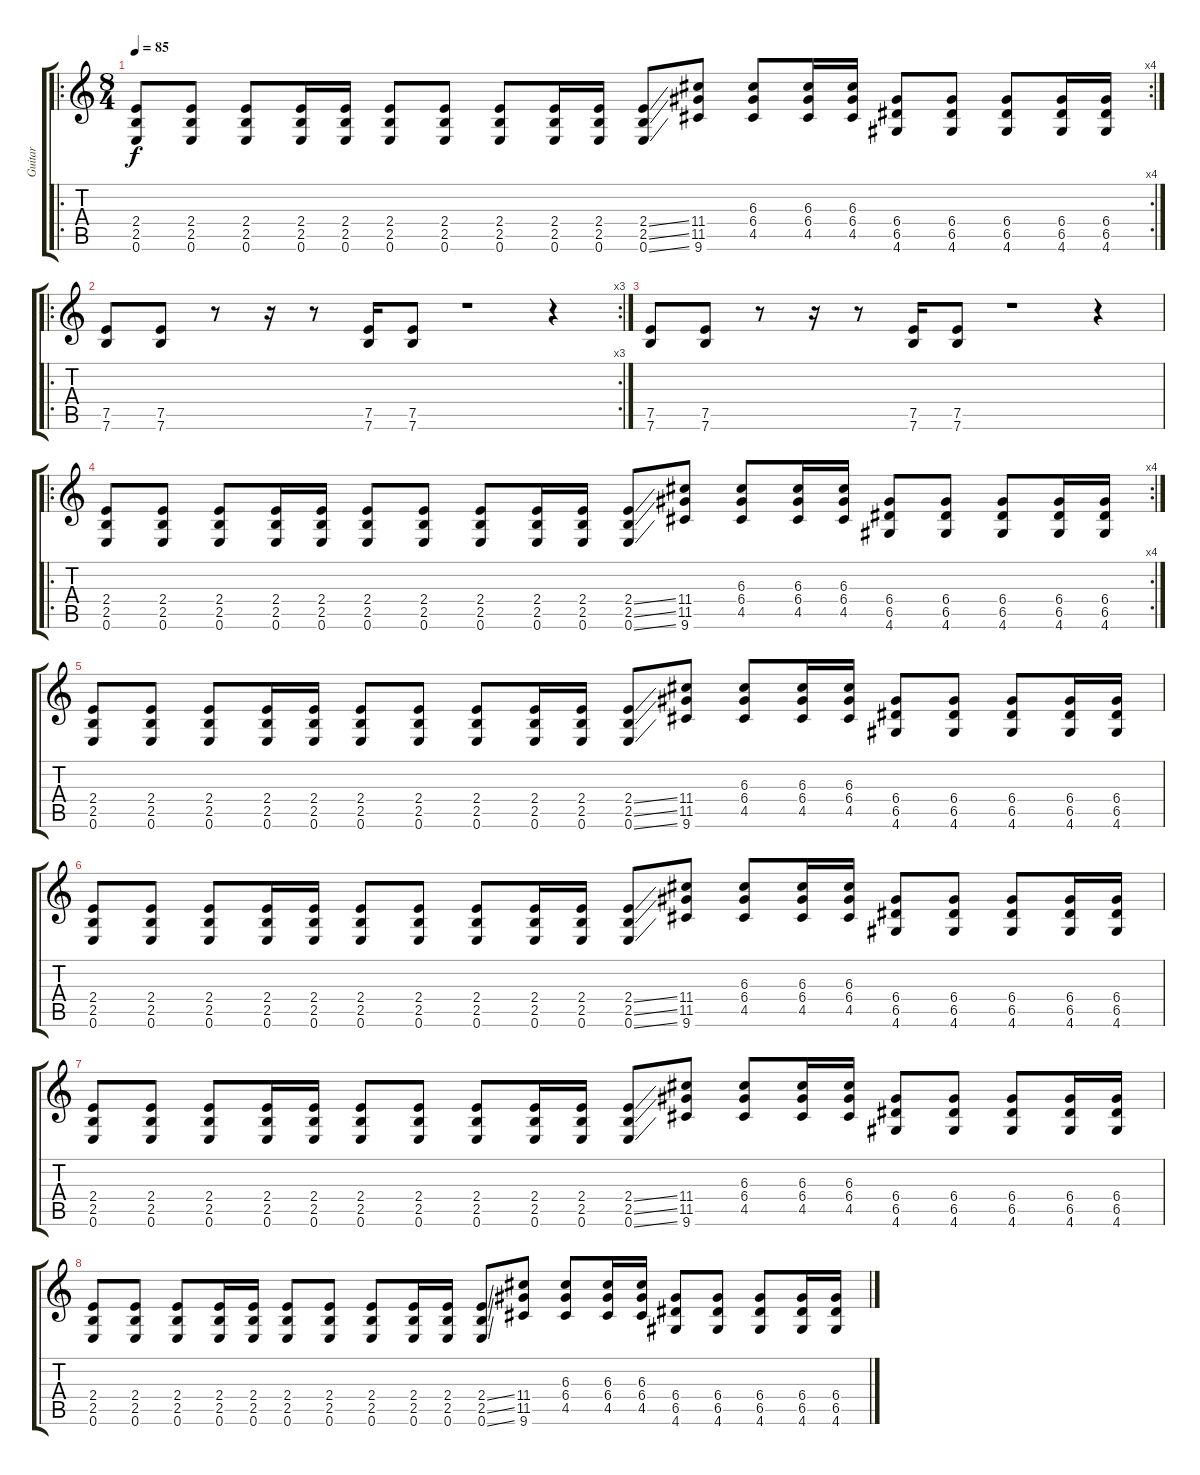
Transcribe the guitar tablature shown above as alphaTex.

\track ("Guitar" "Guitar") {instrument distortionguitar}
\staff {score tabs}
\tuning (E4 B3 G3 D3 A2 E2) {hide}
\ro
\rc 4
\ts (8 4)
\tempo 85
\clef g2
\ks c
(2.4 2.5 0.6).8{dy f} (2.4 2.5 0.6).8 (2.4 2.5 0.6).8 (2.4 2.5 0.6).16 (2.4 2.5 0.6).16 (2.4 2.5 0.6).8 (2.4 2.5 0.6).8 (2.4 2.5 0.6).8 (2.4 2.5 0.6).16 (2.4 2.5 0.6).16 (2.4{ss} 2.5{ss} 0.6{ss}).8 (11.4 11.5 9.6).8 (6.3 6.4 4.5).8 (6.3 6.4 4.5).16 (6.3 6.4 4.5).16 (6.4 6.5 4.6).8 (6.4 6.5 4.6).8 (6.4 6.5 4.6).8 (6.4 6.5 4.6).16 (6.4 6.5 4.6).16 |
\ro
\rc 3
(7.5 7.6).8{volume 16} (7.5 7.6).8 r.8 r.16 r.8 (7.5 7.6).16 (7.5 7.6).8 r.1 r.4 |
(7.5 7.6).8 (7.5 7.6).8 r.8 r.16 r.8 (7.5 7.6).16 (7.5 7.6).8 r.1 r.4 |
\ro
\rc 4
(2.4 2.5 0.6).8{volume 13} (2.4 2.5 0.6).8 (2.4 2.5 0.6).8 (2.4 2.5 0.6).16 (2.4 2.5 0.6).16 (2.4 2.5 0.6).8 (2.4 2.5 0.6).8 (2.4 2.5 0.6).8 (2.4 2.5 0.6).16 (2.4 2.5 0.6).16 (2.4{ss} 2.5{ss} 0.6{ss}).8 (11.4 11.5 9.6).8 (6.3 6.4 4.5).8 (6.3 6.4 4.5).16 (6.3 6.4 4.5).16 (6.4 6.5 4.6).8 (6.4 6.5 4.6).8 (6.4 6.5 4.6).8 (6.4 6.5 4.6).16 (6.4 6.5 4.6).16 |
(2.4 2.5 0.6).8 (2.4 2.5 0.6).8 (2.4 2.5 0.6).8 (2.4 2.5 0.6).16 (2.4 2.5 0.6).16 (2.4 2.5 0.6).8 (2.4 2.5 0.6).8 (2.4 2.5 0.6).8 (2.4 2.5 0.6).16 (2.4 2.5 0.6).16 (2.4{ss} 2.5{ss} 0.6{ss}).8 (11.4 11.5 9.6).8 (6.3 6.4 4.5).8 (6.3 6.4 4.5).16 (6.3 6.4 4.5).16 (6.4 6.5 4.6).8 (6.4 6.5 4.6).8 (6.4 6.5 4.6).8 (6.4 6.5 4.6).16 (6.4 6.5 4.6).16 |
(2.4 2.5 0.6).8 (2.4 2.5 0.6).8 (2.4 2.5 0.6).8 (2.4 2.5 0.6).16 (2.4 2.5 0.6).16 (2.4 2.5 0.6).8 (2.4 2.5 0.6).8 (2.4 2.5 0.6).8 (2.4 2.5 0.6).16 (2.4 2.5 0.6).16 (2.4{ss} 2.5{ss} 0.6{ss}).8 (11.4 11.5 9.6).8 (6.3 6.4 4.5).8 (6.3 6.4 4.5).16 (6.3 6.4 4.5).16 (6.4 6.5 4.6).8 (6.4 6.5 4.6).8 (6.4 6.5 4.6).8 (6.4 6.5 4.6).16 (6.4 6.5 4.6).16 |
(2.4 2.5 0.6).8 (2.4 2.5 0.6).8 (2.4 2.5 0.6).8 (2.4 2.5 0.6).16 (2.4 2.5 0.6).16 (2.4 2.5 0.6).8 (2.4 2.5 0.6).8 (2.4 2.5 0.6).8 (2.4 2.5 0.6).16 (2.4 2.5 0.6).16 (2.4{ss} 2.5{ss} 0.6{ss}).8 (11.4 11.5 9.6).8 (6.3 6.4 4.5).8 (6.3 6.4 4.5).16 (6.3 6.4 4.5).16 (6.4 6.5 4.6).8 (6.4 6.5 4.6).8 (6.4 6.5 4.6).8 (6.4 6.5 4.6).16 (6.4 6.5 4.6).16 |
(2.4 2.5 0.6).8 (2.4 2.5 0.6).8 (2.4 2.5 0.6).8 (2.4 2.5 0.6).16 (2.4 2.5 0.6).16 (2.4 2.5 0.6).8 (2.4 2.5 0.6).8 (2.4 2.5 0.6).8 (2.4 2.5 0.6).16 (2.4 2.5 0.6).16 (2.4{ss} 2.5{ss} 0.6{ss}).8 (11.4 11.5 9.6).8 (6.3 6.4 4.5).8 (6.3 6.4 4.5).16 (6.3 6.4 4.5).16 (6.4 6.5 4.6).8 (6.4 6.5 4.6).8 (6.4 6.5 4.6).8 (6.4 6.5 4.6).16 (6.4 6.5 4.6).16
